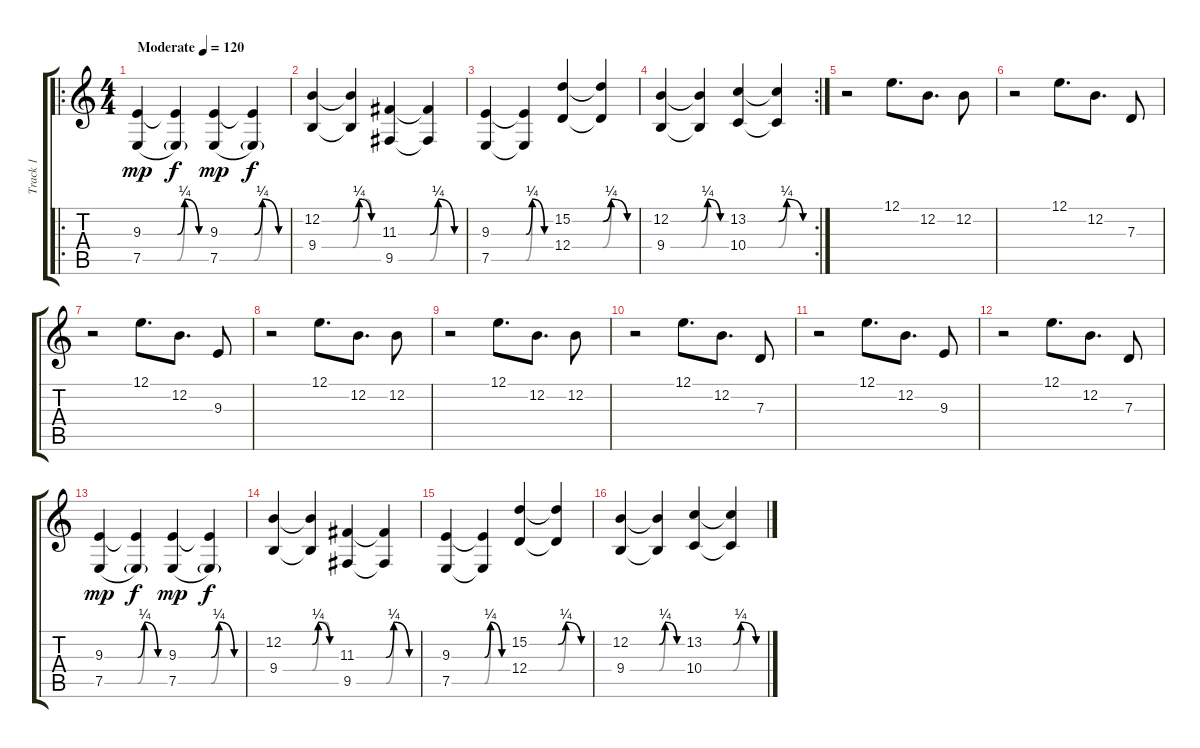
\track ("Track 1" "Track 1") {instrument vibraphone}
\staff {score tabs}
\tuning (E4 B3 G3 D3 A2 E2) {hide}
\ro
\ts (4 4)
\tempo (120 "Moderate")
\tempo 140
\tempo (120 "Moderate")
\clef g2
\ks c
(9.3 7.5{be (hold 0 0 60 0)}).4{dy mp instrument vibraphone} (9.3{be (custom 0 0 15 1 45 0 60 0) t} 7.5{be (custom 0 0 15 1 45 0 60 0) t}).4{dy f} (9.3 7.5{be (hold 0 0 60 0)}).4{dy mp} (9.3{be (custom 0 0 15 1 45 0 60 0) t} 7.5{be (custom 0 0 15 1 45 0 60 0) t}).4{dy f} |
(12.2 9.4).4 (12.2{be (custom 0 0 15 1 44 0 46 0 60 0) t} 9.4{be (custom 0 0 15 1 30 1 45 0 60 0) t}).4 (11.3 9.5).4 (11.3{be (custom 0 0 15 1 45 0 60 0) t} 9.5{be (custom 0 0 15 1 45 0 60 0) t}).4 |
(9.3 7.5).4 (9.3{be (custom 0 0 15 1 45 0 60 0) t} 7.5{be (custom 0 0 15 1 44 0 60 0) t}).4 (15.2 12.4).4 (15.2{be (custom 0 0 15 1 45 0 60 0) t} 12.4{be (custom 0 0 15 1 45 0 60 0) t}).4 |
\rc 2
(12.2 9.4).4 (12.2{be (custom 0 0 15 1 46 0 60 0) t} 9.4{be (custom 0 0 15 1 45 0 60 0) t}).4 (13.2 10.4).4 (13.2{be (custom 0 0 15 1 45 0 60 0) t} 10.4{be (custom 0 0 15 1 45 0 60 0) t}).4 |
r.2 12.1.8{d} 12.2.8{d} 12.2.8 |
r.2 12.1.8{d} 12.2.8{d} 7.3.8 |
r.2 12.1.8{d} 12.2.8{d} 9.3.8 |
r.2 12.1.8{d} 12.2.8{d} 12.2.8 |
r.2 12.1.8{d} 12.2.8{d} 12.2.8 |
r.2 12.1.8{d} 12.2.8{d} 7.3.8 |
r.2 12.1.8{d} 12.2.8{d} 9.3.8 |
r.2 12.1.8{d} 12.2.8{d} 7.3.8 |
(9.3 7.5{be (hold 0 0 60 0)}).4{dy mp} (9.3{be (custom 0 0 15 1 45 0 60 0) t} 7.5{be (custom 0 0 15 1 45 0 60 0) t}).4{dy f} (9.3 7.5{be (hold 0 0 60 0)}).4{dy mp} (9.3{be (custom 0 0 15 1 45 0 60 0) t} 7.5{be (custom 0 0 15 1 45 0 60 0) t}).4{dy f} |
(12.2 9.4).4 (12.2{be (custom 0 0 15 1 44 0 46 0 60 0) t} 9.4{be (custom 0 0 15 1 30 1 45 0 60 0) t}).4 (11.3 9.5).4 (11.3{be (custom 0 0 15 1 45 0 60 0) t} 9.5{be (custom 0 0 15 1 45 0 60 0) t}).4 |
(9.3 7.5).4 (9.3{be (custom 0 0 15 1 45 0 60 0) t} 7.5{be (custom 0 0 15 1 44 0 60 0) t}).4 (15.2 12.4).4 (15.2{be (custom 0 0 15 1 45 0 60 0) t} 12.4{be (custom 0 0 15 1 45 0 60 0) t}).4 |
(12.2 9.4).4 (12.2{be (custom 0 0 15 1 46 0 60 0) t} 9.4{be (custom 0 0 15 1 45 0 60 0) t}).4 (13.2 10.4).4 (13.2{be (custom 0 0 15 1 45 0 60 0) t} 10.4{be (custom 0 0 15 1 45 0 60 0) t}).4
